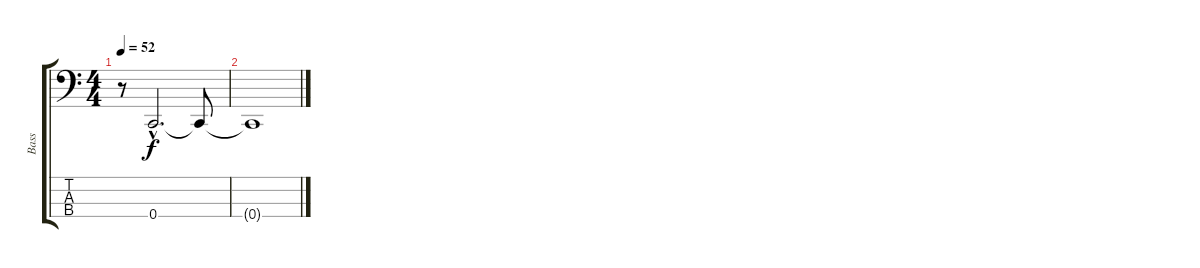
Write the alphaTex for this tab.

\track ("Bass" "Bass") {instrument electricbassfinger}
\staff {score tabs}
\tuning (F2 C2 G1 C1) {hide}
\ts (4 4)
\tempo 52
\clef f4
\ks c
r.8{dy f} 0.4{hac}.2{d instrument slapbass1} 0.4{t}.8 |
0.4{t}.1
